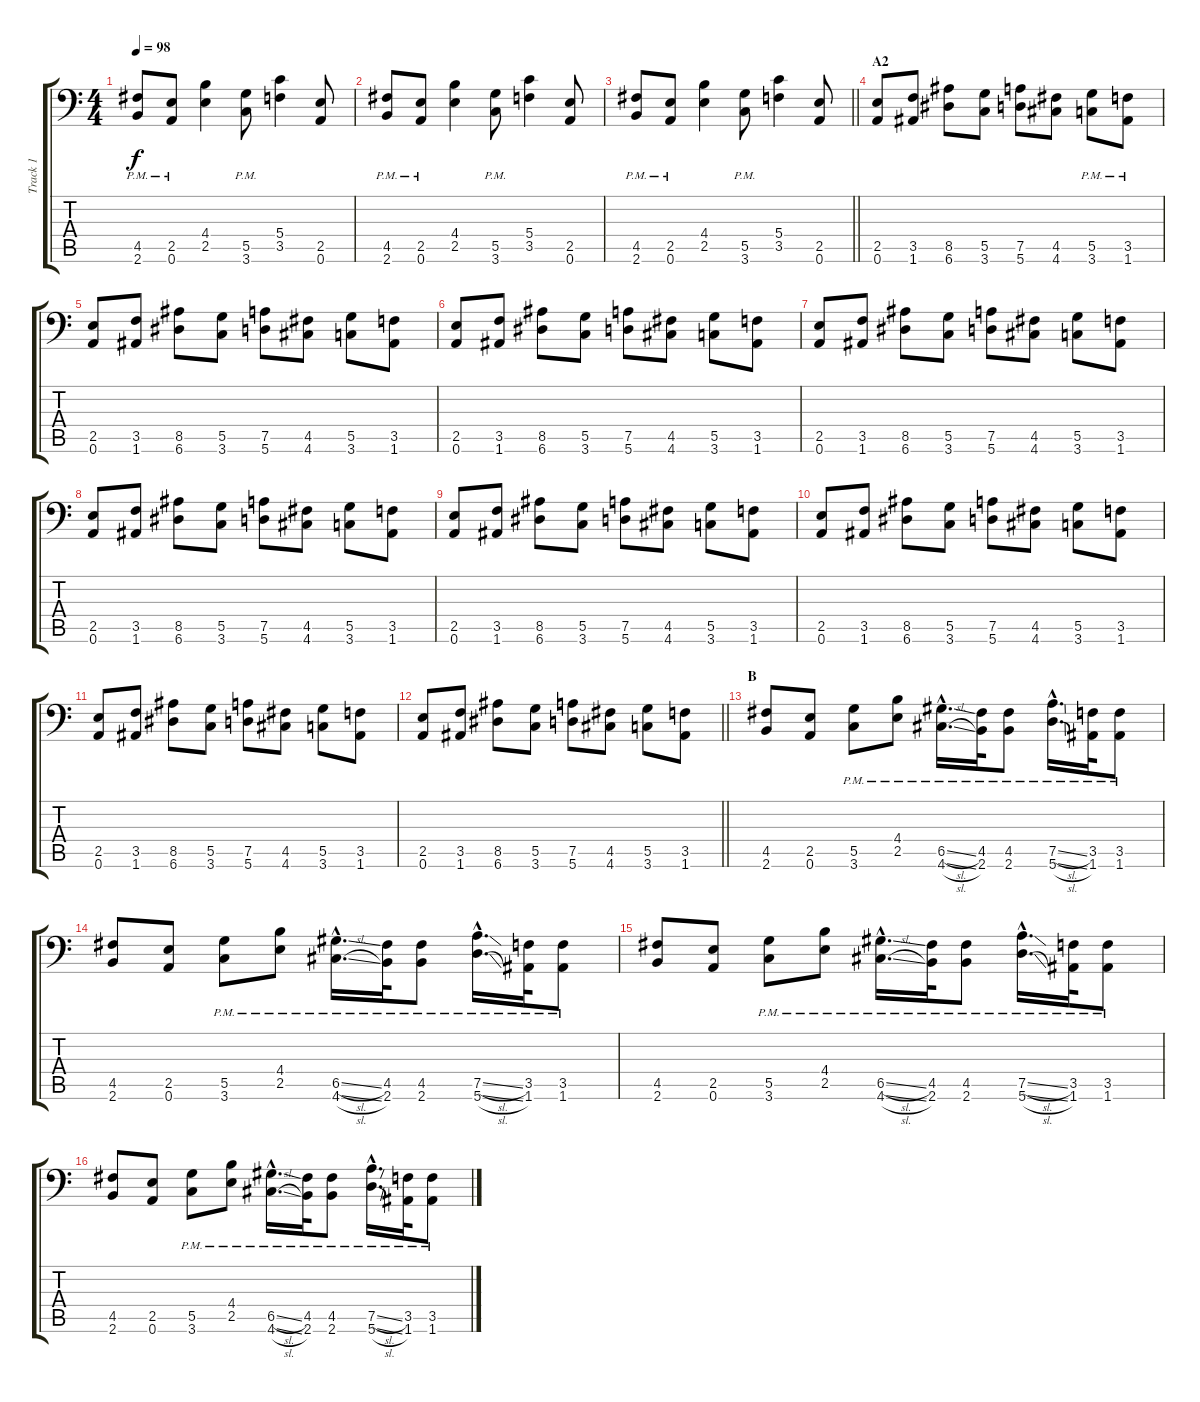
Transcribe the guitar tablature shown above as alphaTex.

\track ("Track 1" "Track 1") {instrument distortionguitar}
\staff {score tabs}
\tuning (A3 E3 C3 G2 D2 A1) {hide}
\ts (4 4)
\tempo 98
\clef f4
\ks c
(4.5{pm} 2.6{pm}).8{dy f} (2.5{pm} 0.6{pm}).8 (4.4 2.5).4 (5.5{pm} 3.6{pm}).8 (5.4 3.5).4 (2.5 0.6).8 |
(4.5{pm} 2.6{pm}).8 (2.5{pm} 0.6{pm}).8 (4.4 2.5).4 (5.5{pm} 3.6{pm}).8 (5.4 3.5).4 (2.5 0.6).8 |
\barLineRight lightlight
(4.5{pm} 2.6{pm}).8 (2.5{pm} 0.6{pm}).8 (4.4 2.5).4 (5.5{pm} 3.6{pm}).8 (5.4 3.5).4 (2.5 0.6).8 |
\section ("" "A2")
(2.5 0.6).8 (3.5 1.6).8 (8.5 6.6).8 (5.5 3.6).8 (7.5 5.6).8 (4.5 4.6).8 (5.5{pm} 3.6{pm}).8 (3.5{pm} 1.6{pm}).8 |
(2.5 0.6).8 (3.5 1.6).8 (8.5 6.6).8 (5.5 3.6).8 (7.5 5.6).8 (4.5 4.6).8 (5.5 3.6).8 (3.5 1.6).8 |
(2.5 0.6).8 (3.5 1.6).8 (8.5 6.6).8 (5.5 3.6).8 (7.5 5.6).8 (4.5 4.6).8 (5.5 3.6).8 (3.5 1.6).8 |
(2.5 0.6).8 (3.5 1.6).8 (8.5 6.6).8 (5.5 3.6).8 (7.5 5.6).8 (4.5 4.6).8 (5.5 3.6).8 (3.5 1.6).8 |
(2.5 0.6).8 (3.5 1.6).8 (8.5 6.6).8 (5.5 3.6).8 (7.5 5.6).8 (4.5 4.6).8 (5.5 3.6).8 (3.5 1.6).8 |
(2.5 0.6).8 (3.5 1.6).8 (8.5 6.6).8 (5.5 3.6).8 (7.5 5.6).8 (4.5 4.6).8 (5.5 3.6).8 (3.5 1.6).8 |
(2.5 0.6).8 (3.5 1.6).8 (8.5 6.6).8 (5.5 3.6).8 (7.5 5.6).8 (4.5 4.6).8 (5.5 3.6).8 (3.5 1.6).8 |
(2.5 0.6).8 (3.5 1.6).8 (8.5 6.6).8 (5.5 3.6).8 (7.5 5.6).8 (4.5 4.6).8 (5.5 3.6).8 (3.5 1.6).8 |
\barLineRight lightlight
(2.5 0.6).8 (3.5 1.6).8 (8.5 6.6).8 (5.5 3.6).8 (7.5 5.6).8 (4.5 4.6).8 (5.5 3.6).8 (3.5 1.6).8 |
\section ("" "B")
(4.5 2.6).8 (2.5 0.6).8 (5.5{pm} 3.6{pm}).8 (4.4{pm} 2.5{pm}).8 (6.5{sl hac pm} 4.6{sl hac pm}).16{d} (4.5{pm} 2.6{pm}).32 (4.5{pm} 2.6{pm}).8 (7.5{sl hac pm} 5.6{sl hac pm}).16{d} (3.5{pm} 1.6{pm}).32 (3.5{pm} 1.6{pm}).8 |
(4.5 2.6).8 (2.5 0.6).8 (5.5{pm} 3.6{pm}).8 (4.4{pm} 2.5{pm}).8 (6.5{sl hac pm} 4.6{sl hac pm}).16{d} (4.5{pm} 2.6{pm}).32 (4.5{pm} 2.6{pm}).8 (7.5{sl hac pm} 5.6{sl hac pm}).16{d} (3.5{pm} 1.6{pm}).32 (3.5{pm} 1.6{pm}).8 |
(4.5 2.6).8 (2.5 0.6).8 (5.5{pm} 3.6{pm}).8 (4.4{pm} 2.5{pm}).8 (6.5{sl hac pm} 4.6{sl hac pm}).16{d} (4.5{pm} 2.6{pm}).32 (4.5{pm} 2.6{pm}).8 (7.5{sl hac pm} 5.6{sl hac pm}).16{d} (3.5{pm} 1.6{pm}).32 (3.5{pm} 1.6{pm}).8 |
(4.5 2.6).8 (2.5 0.6).8 (5.5{pm} 3.6{pm}).8 (4.4{pm} 2.5{pm}).8 (6.5{sl hac pm} 4.6{sl hac pm}).16{d} (4.5{pm} 2.6{pm}).32 (4.5{pm} 2.6{pm}).8 (7.5{sl hac pm} 5.6{sl hac pm}).16{d} (3.5{pm} 1.6{pm}).32 (3.5{pm} 1.6{pm}).8
